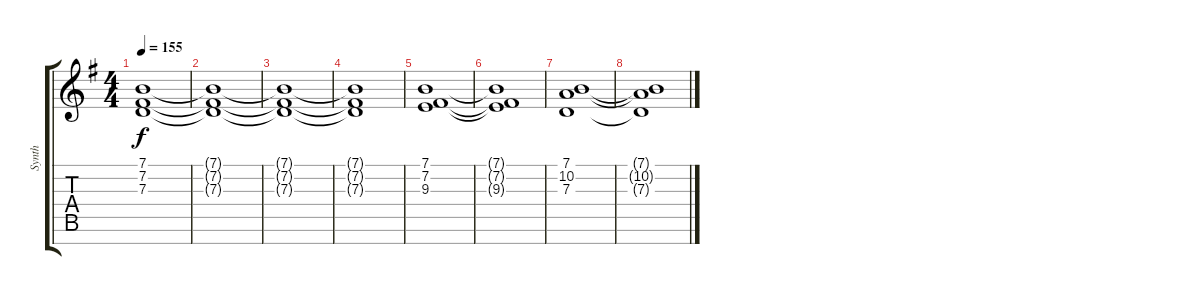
\track ("Synth" "Synth") {instrument lead1square}
\staff {score tabs}
\tuning (E4 B3 G3 D3 A2 E2 B1) {hide}
\ts (4 4)
\tempo 155
\clef g2
\ks g
(7.1 7.2 7.3).1{dy f} |
(7.1{t} 7.2{t} 7.3{t}).1 |
(7.1{t} 7.2{t} 7.3{t}).1 |
(7.1{t} 7.2{t} 7.3{t}).1 |
(7.1 7.2 9.3).1 |
(7.1{t} 7.2{t} 9.3{t}).1 |
(7.1 10.2 7.3).1 |
(7.1{t} 10.2{t} 7.3{t}).1
